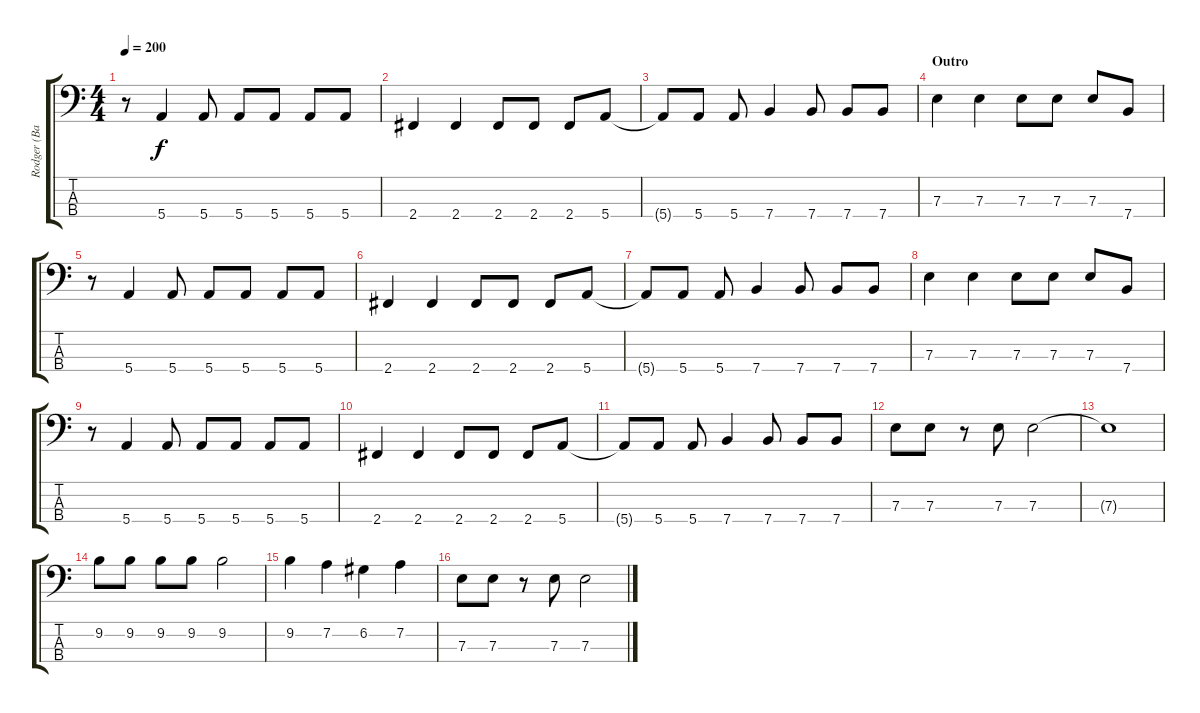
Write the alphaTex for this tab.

\track ("Rodger (Bass)" "Rodger (Ba") {instrument electricbasspick}
\staff {score tabs}
\tuning (G2 D2 A1 E1) {hide}
\ts (4 4)
\tempo 200
\clef f4
\ks c
r.8{dy f} 5.4.4 5.4.8 5.4.8 5.4.8 5.4.8 5.4.8 |
2.4.4 2.4.4 2.4.8 2.4.8 2.4.8 5.4.8 |
5.4{t}.8 5.4.8 5.4.8 7.4.4 7.4.8 7.4.8 7.4.8 |
\section ("" "Outro")
7.3.4 7.3.4 7.3.8 7.3.8 7.3.8 7.4.8 |
r.8 5.4.4 5.4.8 5.4.8 5.4.8 5.4.8 5.4.8 |
2.4.4 2.4.4 2.4.8 2.4.8 2.4.8 5.4.8 |
5.4{t}.8 5.4.8 5.4.8 7.4.4 7.4.8 7.4.8 7.4.8 |
7.3.4 7.3.4 7.3.8 7.3.8 7.3.8 7.4.8 |
r.8 5.4.4 5.4.8 5.4.8 5.4.8 5.4.8 5.4.8 |
2.4.4 2.4.4 2.4.8 2.4.8 2.4.8 5.4.8 |
5.4{t}.8 5.4.8 5.4.8 7.4.4 7.4.8 7.4.8 7.4.8 |
7.3.8 7.3.8 r.8 7.3.8 7.3.2 |
7.3{t}.1 |
9.2.8 9.2.8 9.2.8 9.2.8 9.2.2 |
9.2.4 7.2.4 6.2.4 7.2.4 |
7.3.8 7.3.8 r.8 7.3.8 7.3.2
